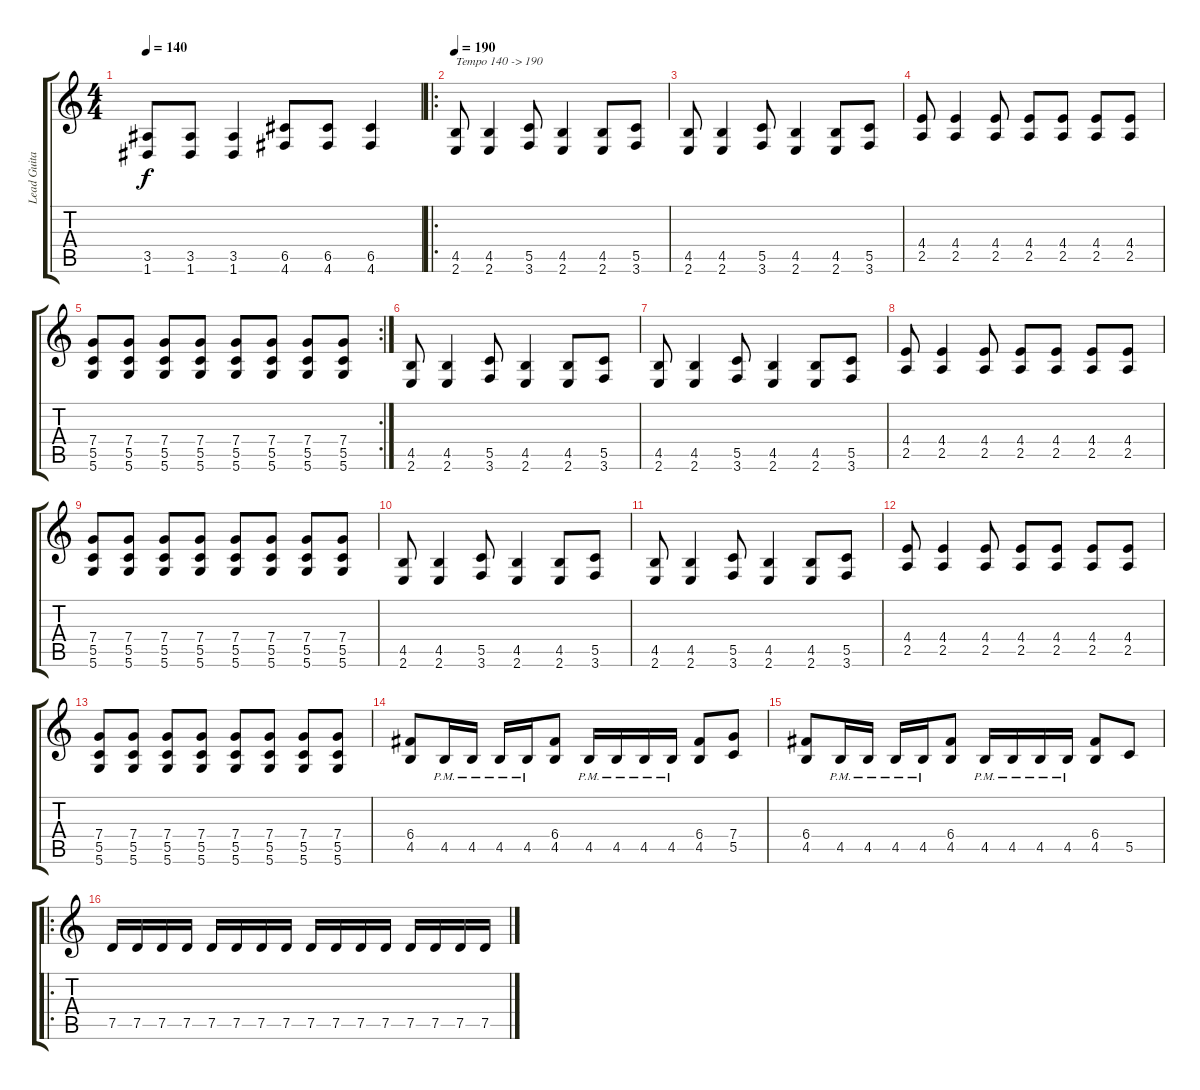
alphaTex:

\track ("Lead Guitar" "Lead Guita") {instrument distortionguitar}
\staff {score tabs}
\tuning (D4 A3 F3 C3 G2 D2) {hide}
\ts (4 4)
\tempo 140
\clef g2
\ks c
(3.5 1.6).8{dy f} (3.5 1.6).8 (3.5 1.6).4 (6.5 4.6).8 (6.5 4.6).8 (6.5 4.6).4 |
\ro
\tempo 190
(4.5 2.6).8{txt "Tempo 140 -> 190"} (4.5 2.6).4 (5.5 3.6).8 (4.5 2.6).4 (4.5 2.6).8 (5.5 3.6).8 |
(4.5 2.6).8 (4.5 2.6).4 (5.5 3.6).8 (4.5 2.6).4 (4.5 2.6).8 (5.5 3.6).8 |
(4.4 2.5).8 (4.4 2.5).4 (4.4 2.5).8 (4.4 2.5).8 (4.4 2.5).8 (4.4 2.5).8 (4.4 2.5).8 |
\rc 2
(7.4 5.5 5.6).8 (7.4 5.5 5.6).8 (7.4 5.5 5.6).8 (7.4 5.5 5.6).8 (7.4 5.5 5.6).8 (7.4 5.5 5.6).8 (7.4 5.5 5.6).8 (7.4 5.5 5.6).8 |
(4.5 2.6).8 (4.5 2.6).4 (5.5 3.6).8 (4.5 2.6).4 (4.5 2.6).8 (5.5 3.6).8 |
(4.5 2.6).8 (4.5 2.6).4 (5.5 3.6).8 (4.5 2.6).4 (4.5 2.6).8 (5.5 3.6).8 |
(4.4 2.5).8 (4.4 2.5).4 (4.4 2.5).8 (4.4 2.5).8 (4.4 2.5).8 (4.4 2.5).8 (4.4 2.5).8 |
(7.4 5.5 5.6).8 (7.4 5.5 5.6).8 (7.4 5.5 5.6).8 (7.4 5.5 5.6).8 (7.4 5.5 5.6).8 (7.4 5.5 5.6).8 (7.4 5.5 5.6).8 (7.4 5.5 5.6).8 |
(4.5 2.6).8 (4.5 2.6).4 (5.5 3.6).8 (4.5 2.6).4 (4.5 2.6).8 (5.5 3.6).8 |
(4.5 2.6).8 (4.5 2.6).4 (5.5 3.6).8 (4.5 2.6).4 (4.5 2.6).8 (5.5 3.6).8 |
(4.4 2.5).8 (4.4 2.5).4 (4.4 2.5).8 (4.4 2.5).8 (4.4 2.5).8 (4.4 2.5).8 (4.4 2.5).8 |
(7.4 5.5 5.6).8 (7.4 5.5 5.6).8 (7.4 5.5 5.6).8 (7.4 5.5 5.6).8 (7.4 5.5 5.6).8 (7.4 5.5 5.6).8 (7.4 5.5 5.6).8 (7.4 5.5 5.6).8 |
(6.4 4.5).8 4.5{pm}.16 4.5{pm}.16 4.5{pm}.16 4.5{pm}.16 (6.4 4.5).8 4.5{pm}.16 4.5{pm}.16 4.5{pm}.16 4.5{pm}.16 (6.4 4.5).8 (7.4 5.5).8 |
(6.4 4.5).8 4.5{pm}.16 4.5{pm}.16 4.5{pm}.16 4.5{pm}.16 (6.4 4.5).8 4.5{pm}.16 4.5{pm}.16 4.5{pm}.16 4.5{pm}.16 (6.4 4.5).8 5.5.8 |
\ro
7.5.16 7.5.16 7.5.16 7.5.16 7.5.16 7.5.16 7.5.16 7.5.16 7.5.16 7.5.16 7.5.16 7.5.16 7.5.16 7.5.16 7.5.16 7.5.16
